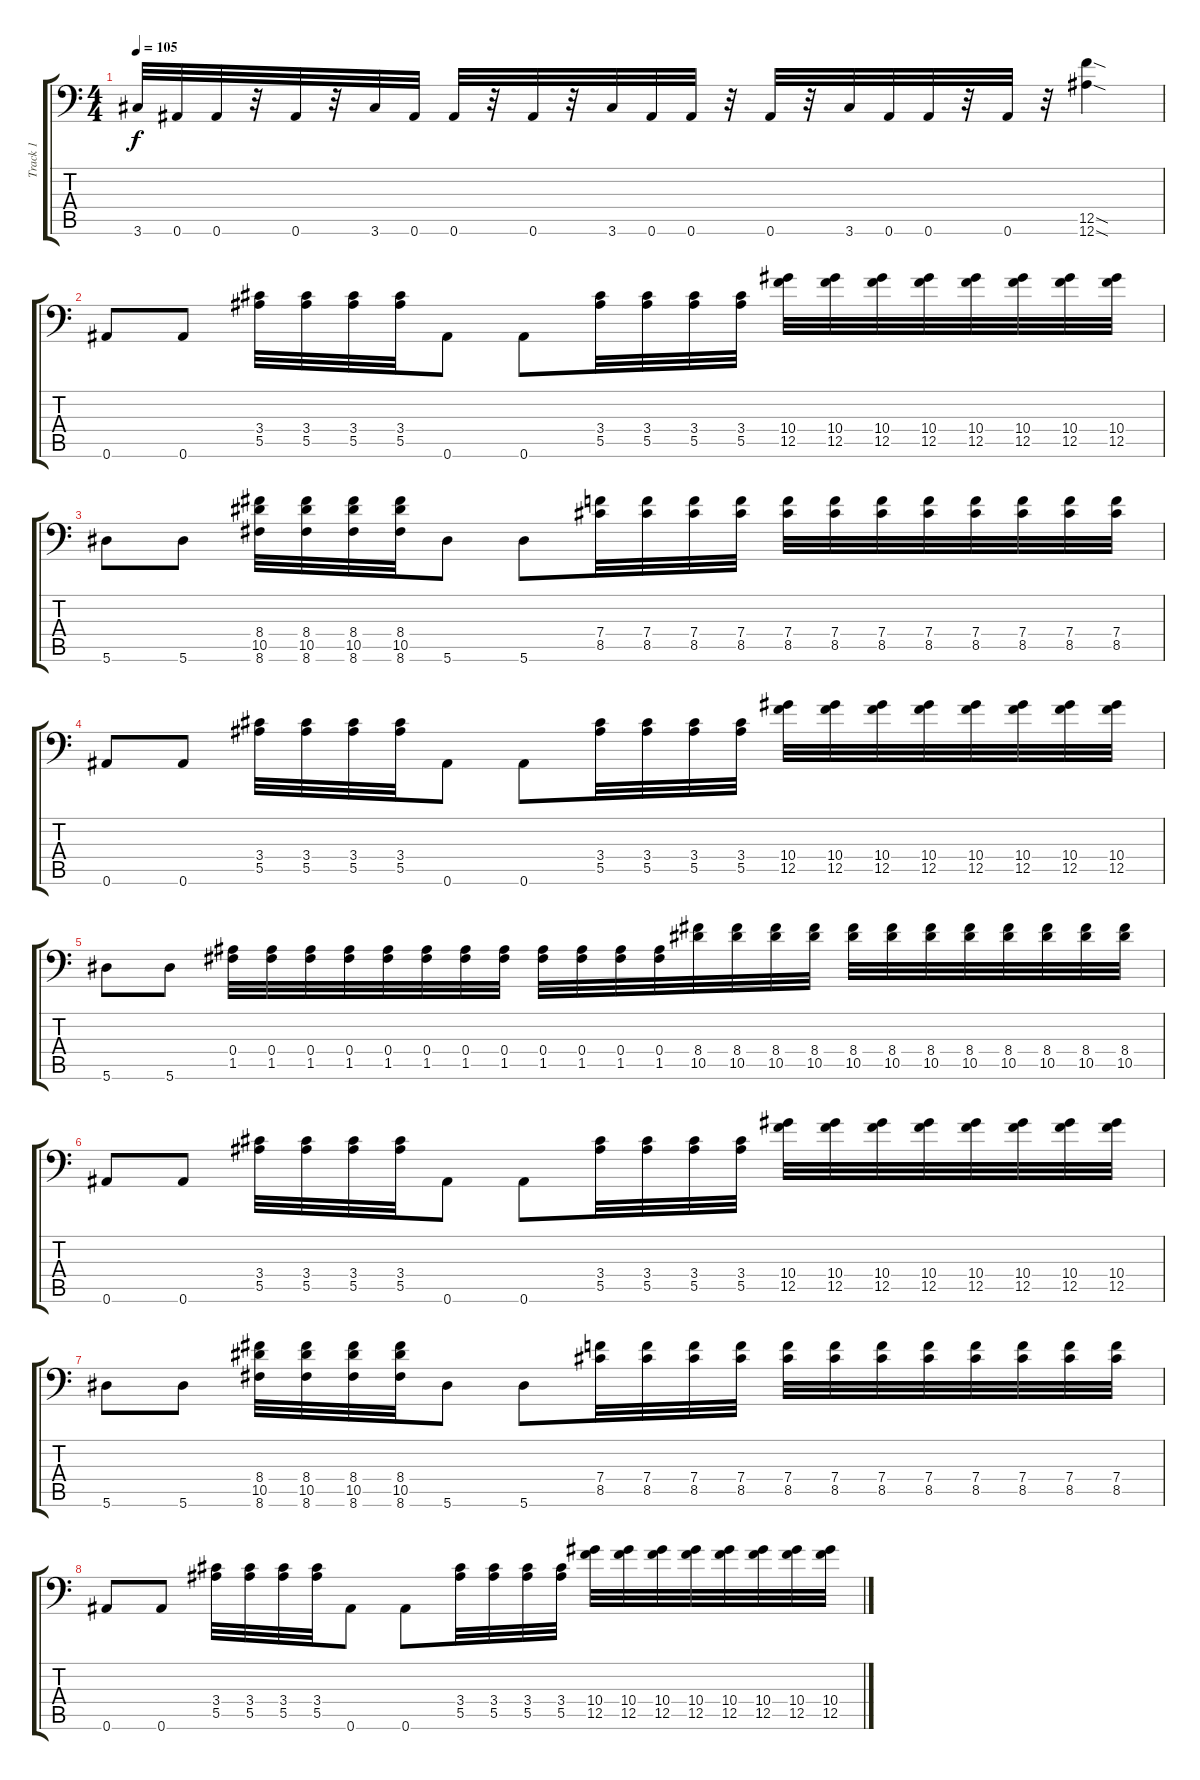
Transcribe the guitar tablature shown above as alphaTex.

\track ("Track 1" "Track 1") {instrument distortionguitar}
\staff {score tabs}
\tuning (C4 G3 Eb3 Bb2 F2 Bb1) {hide}
\ts (4 4)
\tempo 105
\clef f4
\ks c
3.6.32{dy f} 0.6.32 0.6.32 r.32 0.6.32 r.32 3.6.32 0.6.32 0.6.32 r.32 0.6.32 r.32 3.6.32 0.6.32 0.6.32 r.32 0.6.32 r.32 3.6.32 0.6.32 0.6.32 r.32 0.6.32 r.32 (12.5{sod} 12.6{sod}).4 |
0.6.8 0.6.8 (3.4 5.5).32 (3.4 5.5).32 (3.4 5.5).32 (3.4 5.5).32 0.6.8 0.6.8 (3.4 5.5).32 (3.4 5.5).32 (3.4 5.5).32 (3.4 5.5).32 (10.4 12.5).32 (10.4 12.5).32 (10.4 12.5).32 (10.4 12.5).32 (10.4 12.5).32 (10.4 12.5).32 (10.4 12.5).32 (10.4 12.5).32 |
5.6.8 5.6.8 (8.4 10.5 8.6).32 (8.4 10.5 8.6).32 (8.4 10.5 8.6).32 (8.4 10.5 8.6).32 5.6.8 5.6.8 (7.4 8.5).32 (7.4 8.5).32 (7.4 8.5).32 (7.4 8.5).32 (7.4 8.5).32 (7.4 8.5).32 (7.4 8.5).32 (7.4 8.5).32 (7.4 8.5).32 (7.4 8.5).32 (7.4 8.5).32 (7.4 8.5).32 |
0.6.8 0.6.8 (3.4 5.5).32 (3.4 5.5).32 (3.4 5.5).32 (3.4 5.5).32 0.6.8 0.6.8 (3.4 5.5).32 (3.4 5.5).32 (3.4 5.5).32 (3.4 5.5).32 (10.4 12.5).32 (10.4 12.5).32 (10.4 12.5).32 (10.4 12.5).32 (10.4 12.5).32 (10.4 12.5).32 (10.4 12.5).32 (10.4 12.5).32 |
5.6.8 5.6.8 (0.4 1.5).32 (0.4 1.5).32 (0.4 1.5).32 (0.4 1.5).32 (0.4 1.5).32 (0.4 1.5).32 (0.4 1.5).32 (0.4 1.5).32 (0.4 1.5).32 (0.4 1.5).32 (0.4 1.5).32 (0.4 1.5).32 (8.4 10.5).32 (8.4 10.5).32 (8.4 10.5).32 (8.4 10.5).32 (8.4 10.5).32 (8.4 10.5).32 (8.4 10.5).32 (8.4 10.5).32 (8.4 10.5).32 (8.4 10.5).32 (8.4 10.5).32 (8.4 10.5).32 |
0.6.8 0.6.8 (3.4 5.5).32 (3.4 5.5).32 (3.4 5.5).32 (3.4 5.5).32 0.6.8 0.6.8 (3.4 5.5).32 (3.4 5.5).32 (3.4 5.5).32 (3.4 5.5).32 (10.4 12.5).32 (10.4 12.5).32 (10.4 12.5).32 (10.4 12.5).32 (10.4 12.5).32 (10.4 12.5).32 (10.4 12.5).32 (10.4 12.5).32 |
5.6.8 5.6.8 (8.4 10.5 8.6).32 (8.4 10.5 8.6).32 (8.4 10.5 8.6).32 (8.4 10.5 8.6).32 5.6.8 5.6.8 (7.4 8.5).32 (7.4 8.5).32 (7.4 8.5).32 (7.4 8.5).32 (7.4 8.5).32 (7.4 8.5).32 (7.4 8.5).32 (7.4 8.5).32 (7.4 8.5).32 (7.4 8.5).32 (7.4 8.5).32 (7.4 8.5).32 |
0.6.8 0.6.8 (3.4 5.5).32 (3.4 5.5).32 (3.4 5.5).32 (3.4 5.5).32 0.6.8 0.6.8 (3.4 5.5).32 (3.4 5.5).32 (3.4 5.5).32 (3.4 5.5).32 (10.4 12.5).32 (10.4 12.5).32 (10.4 12.5).32 (10.4 12.5).32 (10.4 12.5).32 (10.4 12.5).32 (10.4 12.5).32 (10.4 12.5).32
